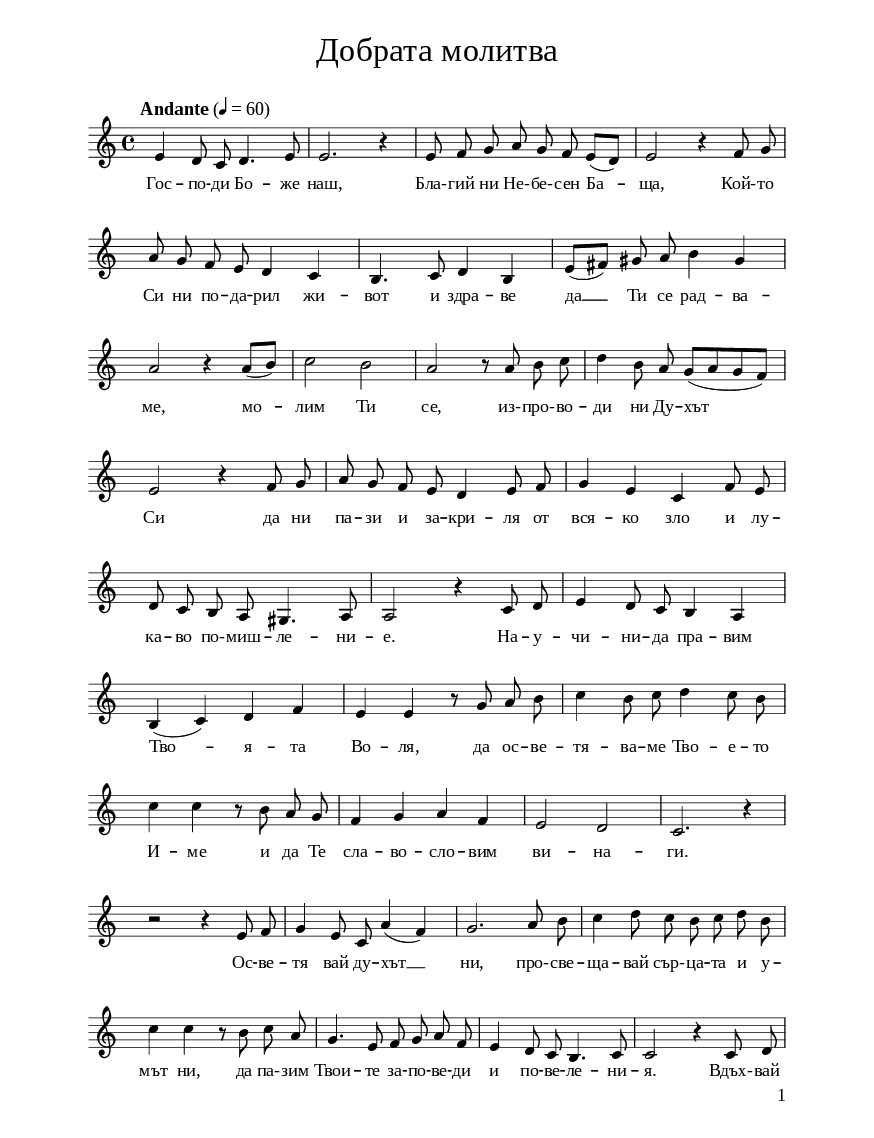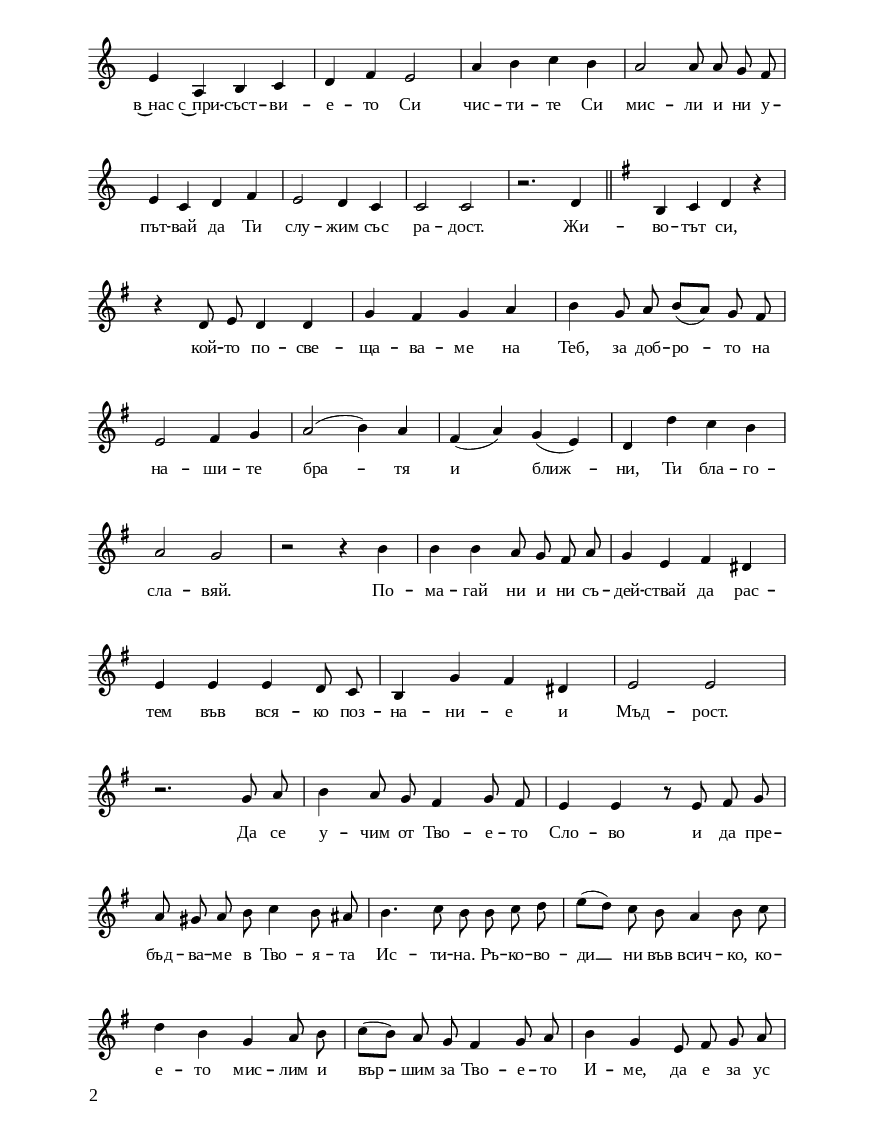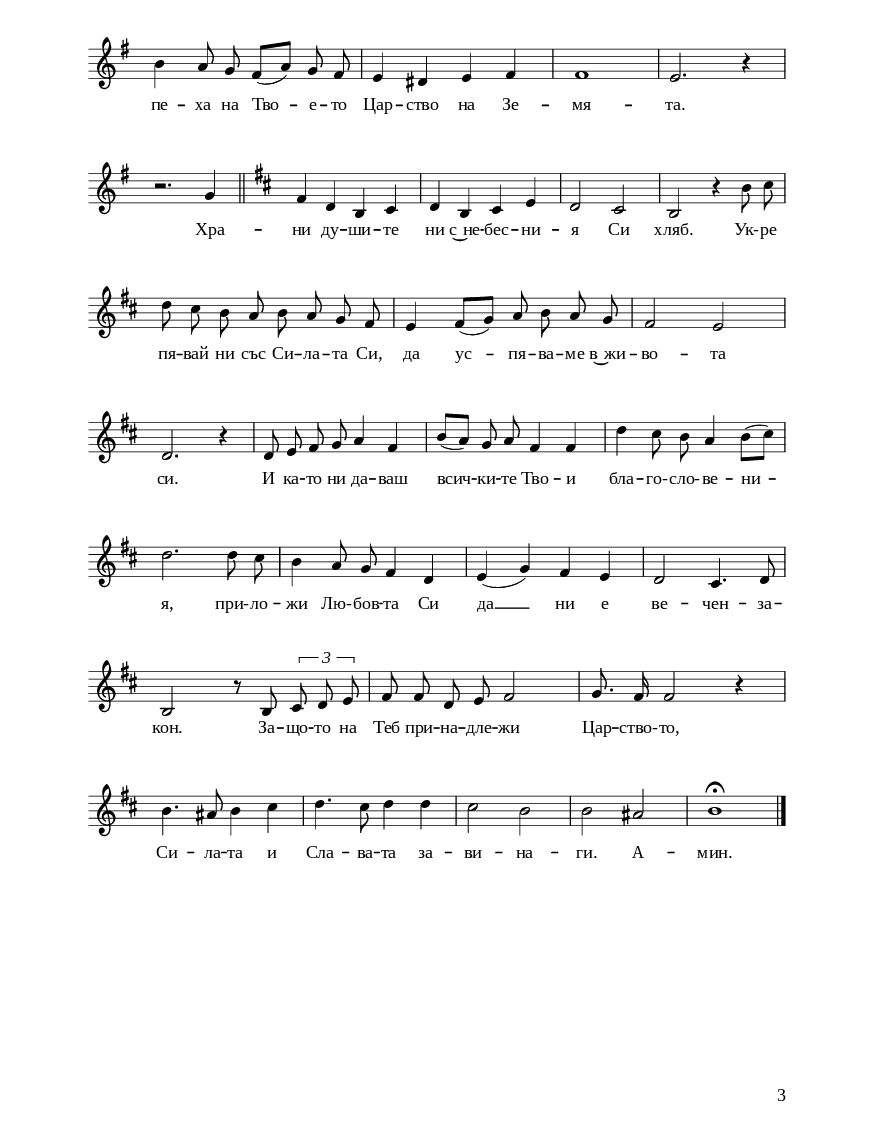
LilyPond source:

\version "2.24.2"

% include paper part and global functions
\include "include/globals.ily"

\bookpart {
  \label #'ref253
  \tocItem \markup "Добрата молитва "
  \include "include/bookpart-paper.ily"
  \score {
    \include "include/score-layout.ily"

    \new Voice  \absolute {
      \clef treble
      \key c \major
      \time 4/4
      \tempoFunc "Andante" 4 "60"
      \autoBeamOff
      e'4  d'8  c'8  d'4.
      e'8 | % 2
      e'2. r4 | % 3
      e'8  f'8  g'8  a'8  g'8
      f'8  e'8 ( [  d'8 ) ] | % 4
      e'2 r4  f'8  g'8 \break | % 5
      a'8  g'8  f'8  e'8  d'4
      c'4 | % 6
      b4.  c'8  d'4  b4 | % 7
      e'8 ( [  fis'8 ) ]  gis'8  a'8
      b'4  gis'4 | \break % 8
      a'2 r4  a'8 ( [  b'8 ) ] | % 9
      c''2  b'2 |
      a'2 r8  a'8  b'8  c''8 | % 11
      d''4  b'8  a'8  g'8 ( [  a'8
      g'8  f'8 ) ] | \break % 12
      e'2 r4  f'8  g'8 | % 13
      a'8  g'8  f'8  e'8  d'4
      e'8  f'8 | % 14
      g'4  e'4  c'4  f'8  e'8 | \break % 15
      d'8  c'8  b8  a8  gis4.
      a8 | % 16
      a2 r4  c'8  d'8 | % 17
      e'4  d'8  c'8  b4  a4 | \break % 18
      b4 (  c'4 )  d'4  f'4 | % 19
      e'4  e'4 r8  g'8  a'8  b'8 |

      c''4  b'8  c''8  d''4
      c''8  b'8 |  \break % 21
      c''4  c''4 r8  b'8  a'8
      g'8 | % 22
      f'4  g'4  a'4  f'4 | % 23
      e'2  d'2  | % 24
      c'2. r4 | \break % 25
      r2 r4  e'8  f'8 | % 26
      g'4  e'8  c'8  a'4 (  f'4 ) | % 27
      g'2.  a'8  b'8 | % 28
      c''4  d''8  c''8  b'8
      c''8  d''8  b'8 \break | % 29
      c''4  c''4 r8  b'8  c''8
      a'8 |
      g'4.  e'8  f'8  g'8  a'8
      f'8 | % 31
      e'4  d'8  c'8  b4.  c'8 | % 32
      c'2 r4  c'8  d'8 \break | % 33
      e'4  a4  b4  c'4 | % 34
      d'4  f'4  e'2 | % 35
      a'4  b'4  c''4  b'4 | % 36
      a'2  a'8  a'8  g'8  f'8 | \break % 37
      e'4  c'4  d'4  f'4  | % 38
      e'2  d'4  c'4 | % 39
      c'2  c'2 |
      r2.  d'4 \bar "||"
      \key g \major  b4  c'4  d'4 r4 |\break % 42
      r4  d'8  e'8  d'4  d'4 | % 43
      g'4  fis'4  g'4  a'4 | % 44
      b'4  g'8  a'8  b'8 ( [  a'8 )
      ]  g'8  fis'8 | \break % 45
      e'2  fis'4  g'4 |  % 46
      a'2 (  b'4 )  a'4 | % 47
      fis'4 (  a'4 )  g'4 (  e'4 ) | % 48
      d'4  d''4  c''4  b'4 | \break % 49
      a'2  g'2 |
      r2 r4  b'4 | % 51
      b'4  b'4  a'8  g'8  fis'8
      a'8 | % 52
      g'4  e'4  fis'4  dis'4 | \break % 53
      e'4  e'4  e'4  d'8  c'8  | % 54
      b4  g'4  fis'4  dis'4 | % 55
      e'2  e'2 | \break % 56
      r2.  g'8  a'8 | % 57
      b'4  a'8  g'8  fis'4  g'8
      fis'8 | % 58
      e'4  e'4 r8  e'8  fis'8  g'8
      \break | % 59
      a'8  gis'8  a'8  b'8  c''4
      b'8  ais'8 |
      b'4.  c''8  b'8  b'8
      c''8  d''8 | % 61
      e''8 ( [  d''8 ) ]  c''8  b'8
      a'4  b'8  c''8 | \break % 62
      d''4  b'4  g'4  a'8  b'8 | % 63
      c''8 ( [  b'8 ) ]  a'8  g'8
      fis'4  g'8  a'8 | % 64
      b'4  g'4  e'8  fis'8  g'8
      a'8 | \break % 65
      b'4  a'8  g'8  fis'8 ( [  a'8
      ) ]  g'8  fis'8 | % 66
      e'4  dis'4  e'4  fis'4 | % 67
      fis'1  | % 68
      e'2. r4 | \break % 69
      r2.  g'4 \bar "||"
      \key b \minor  fis'4  d'4  b4  cis'4 | % 71
      d'4  b4  cis'4  e'4 | % 72
      d'2  cis'2 | % 73
      b2 r4  b'8  cis''8 \break | % 74
      d''8  cis''8  b'8  a'8
      b'8  a'8  g'8  fis'8 | % 75
      e'4  fis'8 ( [  g'8 ) ]  a'8
      b'8  a'8  g'8 | % 76
      fis'2  e'2 \break | % 77
      d'2. r4  | % 78
      d'8  e'8  fis'8  g'8  a'4
      fis'4 | % 79
      b'8 ( [  a'8 ) ]  g'8  a'8  fis'4
      fis'4 |
      d''4  cis''8  b'8  a'4
      b'8 ( [  cis''8 ) ] | \break % 81
      d''2.  d''8  cis''8  | % 82
      b'4  a'8  g'8  fis'4  d'4 | % 83
      e'4 (  g'4 )  fis'4  e'4 | % 84
      d'2  cis'4.  d'8 |\break % 85
      b2 r8  b8 \times 2/3 {
        cis'8  d'8  e'8
      }
      | % 86
      fis'8  fis'8  d'8  e'8  fis'2
      | % 87
      g'8.  fis'16  fis'2 r4   \break | % 88
      b'4.  ais'8  b'4  cis''4 | % 89
      d''4.  cis''8  d''4  d''4 |

      cis''2  b'2 | % 91
      b'2  ais'2 | % 92
      b'1 \fermata \bar "|."
    }

    \addlyrics {
      Гос -- по -- ди Бо -- же наш,
      "Бла-" -- гий ни "Не-" -- "бе-" -- сен Ба -- ща, "Кой-"
      -- то Си ни по -- да -- рил жи -- вот и здра --
      ве да  __ Ти се рад -- ва -- ме, мо -- лим Ти се,
      "из-" -- "про-" -- во -- ди ни Ду --
      хът Си да ни па -- зи и за -- кри -- ля от вся --
      ко зло и лу -- ка -- во "по-" -- миш -- ле -- ни
      -- е. На -- у -- чи -- ни -- да пра -- вим Тво
      -- я -- та Во -- ля, да ос -- ве -- тя -- ва
      -- ме Тво -- е -- то И -- ме и да Те сла --
      во -- сло -- вим ви -- на -- ги. Ос -- ве -- тя
      вай ду -- хът __ ни, "про-" -- све -- ща -- вай
      "сър-"  -- ца -- та и у -- мът ни, да "па-" -- зим
      Твои -- те за -- по -- ве -- ди и по -- ве
      -- ле -- ни -- я. "Вдъх-" -- вай в~нас с~при -- съст --
      ви -- е -- то Си чис -- ти -- те Си мис -- ли
      и ни у -- път -- вай да Ти слу -- жим със ра
      -- дост. Жи -- во -- тът си, кой -- то по -- све
      -- ща -- ва -- ме на Теб, за доб -- ро -- то
      на на -- ши -- те бра -- тя и  ближ
      -- ни, Ти бла -- го -- сла -- вяй. По -- ма --
      гай ни и ни съ -- дей -- ствай да рас -- тем
      във вся -- ко поз -- на -- ни -- е и Мъд --
      рост. Да се у -- чим от Тво -- е -- то Сло --
      во и да пре -- бъд -- ва -- ме в Тво -- я --
      та Ис -- ти -- на. Ръ -- ко -- во -- ди __  ни
      във всич -- ко, ко -- е -- то мис -- лим и вър
      -- шим за Тво -- е -- то И -- ме, да е за
      ус пе -- ха на Тво -- е -- то Цар -- ство
      на Зе -- мя -- та. Хра -- ни ду -- ши -- те ни
      с~не -- бес -- ни -- я Си хляб. "Ук-" -- ре пя --
      вай ни със Си -- ла -- та Си, да ус -- пя
      -- ва -- ме в~жи -- во -- та си. И ка -- то ни
      да -- ваш всич -- ки -- те Тво -- и бла --
      "го-" -- "сло-" -- ве -- ни -- я, "при-" -- ло -- жи
      "Лю-" -- бов -- та Си да  __ ни е ве -- чен --
      за -- кон. За -- що -- то на Теб при -- на --
      дле -- жи Цар -- "ство-" -- то, Си -- ла -- та и Сла
      -- ва -- та за -- ви -- на -- ги. А -- мин.}

      \header {
        title = \titleFunc "Добрата молитва" "Dobrata molitva"
      }

      \midi{}

    } % score




  } % bookpart

  % Più mosso
  %
